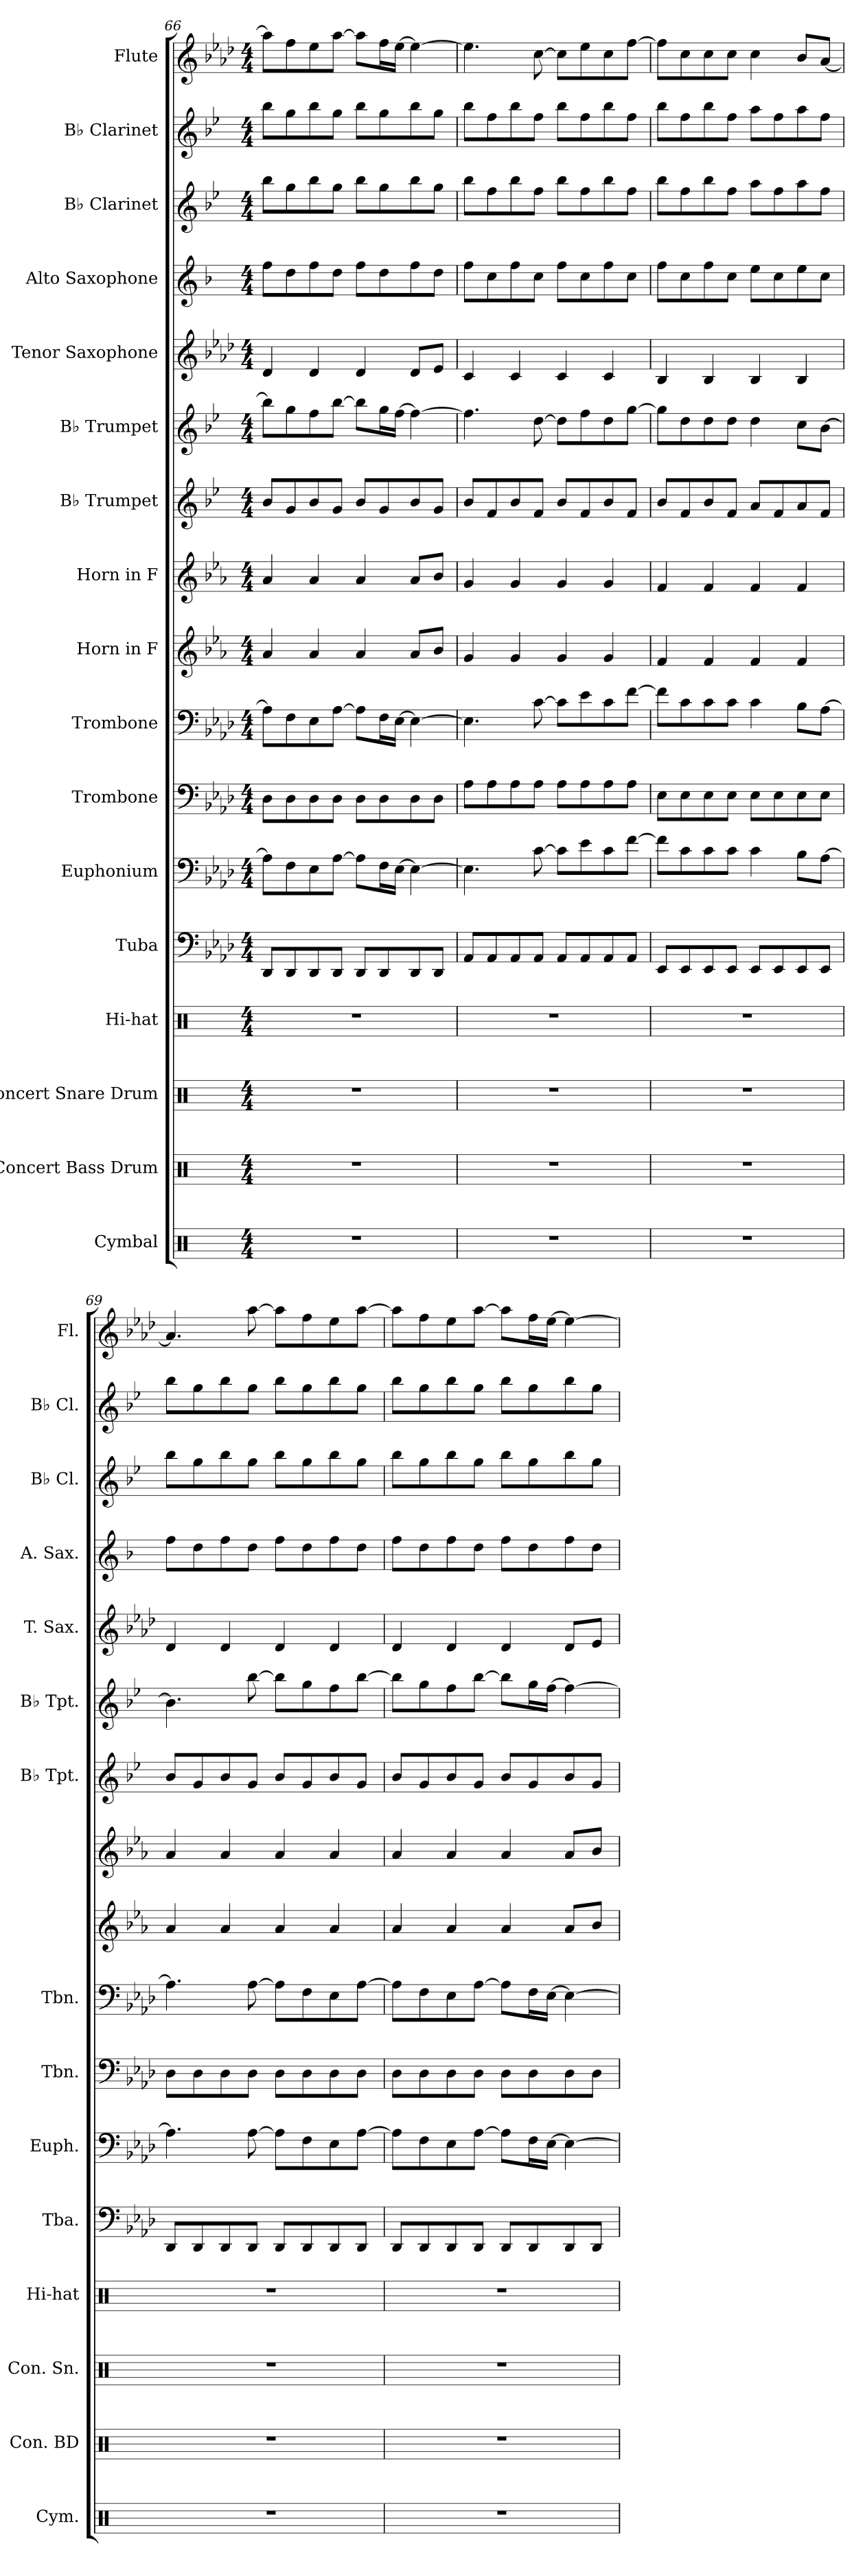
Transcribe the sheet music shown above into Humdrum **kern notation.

**kern	**kern	**kern	**kern	**kern	**kern	**kern	**kern	**kern	**kern	**kern	**kern	**kern	**kern	**kern	**kern	**kern
*part17	*part16	*part15	*part14	*part13	*part12	*part11	*part10	*part9	*part8	*part7	*part6	*part5	*part4	*part3	*part2	*part1
*staff17	*staff16	*staff15	*staff14	*staff13	*staff12	*staff11	*staff10	*staff9	*staff8	*staff7	*staff6	*staff5	*staff4	*staff3	*staff2	*staff1
*I"Cymbal	*I"Concert Bass Drum	*I"Concert Snare Drum	*I"Hi-hat	*I"Tuba	*I"Euphonium	*I"Trombone	*I"Trombone	*I"Horn in F	*I"Horn in F	*I"B♭ Trumpet	*I"B♭ Trumpet	*I"Tenor Saxophone	*I"Alto Saxophone	*I"B♭ Clarinet	*I"B♭ Clarinet	*I"Flute
*I'Cym.	*I'Con. BD	*I'Con. Sn.	*I'Hi-hat	*I'Tba.	*I'Euph.	*I'Tbn.	*I'Tbn.	*	*	*I'B♭ Tpt.	*I'B♭ Tpt.	*I'T. Sax.	*I'A. Sax.	*I'B♭ Cl.	*I'B♭ Cl.	*I'Fl.
*clefX	*clefX	*clefX	*clefX	*clefF4	*clefF4	*clefF4	*clefF4	*clefG2	*clefG2	*clefG2	*clefG2	*clefG2	*clefG2	*clefG2	*clefG2	*clefG2
*	*	*	*	*	*	*	*	*ITrd4c7	*ITrd4c7	*ITrd1c2	*ITrd1c2	*ITrd8c14	*ITrd5c9	*ITrd1c2	*ITrd1c2	*
*k[]	*k[]	*k[]	*k[]	*k[b-e-a-d-]	*k[b-e-a-d-]	*k[b-e-a-d-]	*k[b-e-a-d-]	*k[b-e-a-d-]	*k[b-e-a-d-]	*k[b-e-a-d-]	*k[b-e-a-d-]	*k[b-e-a-d-]	*k[b-e-a-d-]	*k[b-e-a-d-]	*k[b-e-a-d-]	*k[b-e-a-d-]
*M4/4	*M4/4	*M4/4	*M4/4	*M4/4	*M4/4	*M4/4	*M4/4	*M4/4	*M4/4	*M4/4	*M4/4	*M4/4	*M4/4	*M4/4	*M4/4	*M4/4
=66	=66	=66	=66	=66	=66	=66	=66	=66	=66	=66	=66	=66	=66	=66	=66	=66
1r	1r	1r	1r	8DD-/L	8A-\L]	8D-\L	8A-\L]	4d-/	4d-/	8a-/L	8aa-\L]	4D-/	8a-\L	8aa-\L	8aa-\L	8aa-\L]
.	.	.	.	8DD-/	8F\	8D-\	8F\	.	.	8f/	8ff\	.	8f\	8ff\	8ff\	8ff\
.	.	.	.	8DD-/	8E-\	8D-\	8E-\	4d-/	4d-/	8a-/	8ee-\	4D-/	8a-\	8aa-\	8aa-\	8ee-\
.	.	.	.	8DD-/J	[8A-\J	8D-\J	[8A-\J	.	.	8f/J	[8aa-\J	.	8f\J	8ff\J	8ff\J	[8aa-\J
.	.	.	.	8DD-/L	8A-\L]	8D-\L	8A-\L]	4d-/	4d-/	8a-/L	8aa-\L]	4D-/	8a-\L	8aa-\L	8aa-\L	8aa-\L]
.	.	.	.	8DD-/	16F\L	8D-\	16F\L	.	.	8f/	16ff\L	.	8f\	8ff\	8ff\	16ff\L
.	.	.	.	.	[16E-\JJ	.	[16E-\JJ	.	.	.	[16ee-\JJ	.	.	.	.	[16ee-\JJ
.	.	.	.	8DD-/	4E-\_	8D-\	4E-\_	8d-/L	8d-/L	8a-/	4ee-\_	8D-/L	8a-\	8aa-\	8aa-\	4ee-\_
.	.	.	.	8DD-/J	.	8D-\J	.	8e-/J	8e-/J	8f/J	.	8E-/J	8f\J	8ff\J	8ff\J	.
=67	=67	=67	=67	=67	=67	=67	=67	=67	=67	=67	=67	=67	=67	=67	=67	=67
1r	1r	1r	1r	8AA-/L	4.E-\]	8A-\L	4.E-\]	4c/	4c/	8a-/L	4.ee-\]	4C/	8a-\L	8aa-\L	8aa-\L	4.ee-\]
.	.	.	.	8AA-/	.	8A-\	.	.	.	8e-/	.	.	8e-\	8ee-\	8ee-\	.
.	.	.	.	8AA-/	.	8A-\	.	4c/	4c/	8a-/	.	4C/	8a-\	8aa-\	8aa-\	.
.	.	.	.	8AA-/J	[8c\	8A-\J	[8c\	.	.	8e-/J	[8cc\	.	8e-\J	8ee-\J	8ee-\J	[8cc\
.	.	.	.	8AA-/L	8c\L]	8A-\L	8c\L]	4c/	4c/	8a-/L	8cc\L]	4C/	8a-\L	8aa-\L	8aa-\L	8cc\L]
.	.	.	.	8AA-/	8e-\	8A-\	8e-\	.	.	8e-/	8ee-\	.	8e-\	8ee-\	8ee-\	8ee-\
.	.	.	.	8AA-/	8c\	8A-\	8c\	4c/	4c/	8a-/	8cc\	4C/	8a-\	8aa-\	8aa-\	8cc\
.	.	.	.	8AA-/J	[8f\J	8A-\J	[8f\J	.	.	8e-/J	[8ff\J	.	8e-\J	8ee-\J	8ee-\J	[8ff\J
=68	=68	=68	=68	=68	=68	=68	=68	=68	=68	=68	=68	=68	=68	=68	=68	=68
1r	1r	1r	1r	8EE-/L	8f\L]	8E-\L	8f\L]	4B-/	4B-/	8a-/L	8ff\L]	4BB-/	8a-\L	8aa-\L	8aa-\L	8ff\L]
.	.	.	.	8EE-/	8c\	8E-\	8c\	.	.	8e-/	8cc\	.	8e-\	8ee-\	8ee-\	8cc\
.	.	.	.	8EE-/	8c\	8E-\	8c\	4B-/	4B-/	8a-/	8cc\	4BB-/	8a-\	8aa-\	8aa-\	8cc\
.	.	.	.	8EE-/J	8c\J	8E-\J	8c\J	.	.	8e-/J	8cc\J	.	8e-\J	8ee-\J	8ee-\J	8cc\J
.	.	.	.	8EE-/L	4c\	8E-\L	4c\	4B-/	4B-/	8g/L	4cc\	4BB-/	8g\L	8gg\L	8gg\L	4cc\
.	.	.	.	8EE-/	.	8E-\	.	.	.	8e-/	.	.	8e-\	8ee-\	8ee-\	.
.	.	.	.	8EE-/	8B-\L	8E-\	8B-\L	4B-/	4B-/	8g/	8b-\L	4BB-/	8g\	8gg\	8gg\	8b-/L
.	.	.	.	8EE-/J	[8A-\J	8E-\J	[8A-\J	.	.	8e-/J	[8a-\J	.	8e-\J	8ee-\J	8ee-\J	[8a-/J
!!LO:PB:g=z
=69	=69	=69	=69	=69	=69	=69	=69	=69	=69	=69	=69	=69	=69	=69	=69	=69
1r	1r	1r	1r	8DD-/L	4.A-\]	8D-\L	4.A-\]	4d-/	4d-/	8a-/L	4.a-\]	4D-/	8a-\L	8aa-\L	8aa-\L	4.a-/]
.	.	.	.	8DD-/	.	8D-\	.	.	.	8f/	.	.	8f\	8ff\	8ff\	.
.	.	.	.	8DD-/	.	8D-\	.	4d-/	4d-/	8a-/	.	4D-/	8a-\	8aa-\	8aa-\	.
.	.	.	.	8DD-/J	[8A-\	8D-\J	[8A-\	.	.	8f/J	[8aa-\	.	8f\J	8ff\J	8ff\J	[8aa-\
.	.	.	.	8DD-/L	8A-\L]	8D-\L	8A-\L]	4d-/	4d-/	8a-/L	8aa-\L]	4D-/	8a-\L	8aa-\L	8aa-\L	8aa-\L]
.	.	.	.	8DD-/	8F\	8D-\	8F\	.	.	8f/	8ff\	.	8f\	8ff\	8ff\	8ff\
.	.	.	.	8DD-/	8E-\	8D-\	8E-\	4d-/	4d-/	8a-/	8ee-\	4D-/	8a-\	8aa-\	8aa-\	8ee-\
.	.	.	.	8DD-/J	[8A-\J	8D-\J	[8A-\J	.	.	8f/J	[8aa-\J	.	8f\J	8ff\J	8ff\J	[8aa-\J
=70	=70	=70	=70	=70	=70	=70	=70	=70	=70	=70	=70	=70	=70	=70	=70	=70
1r	1r	1r	1r	8DD-/L	8A-\L]	8D-\L	8A-\L]	4d-/	4d-/	8a-/L	8aa-\L]	4D-/	8a-\L	8aa-\L	8aa-\L	8aa-\L]
.	.	.	.	8DD-/	8F\	8D-\	8F\	.	.	8f/	8ff\	.	8f\	8ff\	8ff\	8ff\
.	.	.	.	8DD-/	8E-\	8D-\	8E-\	4d-/	4d-/	8a-/	8ee-\	4D-/	8a-\	8aa-\	8aa-\	8ee-\
.	.	.	.	8DD-/J	[8A-\J	8D-\J	[8A-\J	.	.	8f/J	[8aa-\J	.	8f\J	8ff\J	8ff\J	[8aa-\J
.	.	.	.	8DD-/L	8A-\L]	8D-\L	8A-\L]	4d-/	4d-/	8a-/L	8aa-\L]	4D-/	8a-\L	8aa-\L	8aa-\L	8aa-\L]
.	.	.	.	8DD-/	16F\L	8D-\	16F\L	.	.	8f/	16ff\L	.	8f\	8ff\	8ff\	16ff\L
.	.	.	.	.	[16E-\JJ	.	[16E-\JJ	.	.	.	[16ee-\JJ	.	.	.	.	[16ee-\JJ
.	.	.	.	8DD-/	4E-\_	8D-\	4E-\_	8d-/L	8d-/L	8a-/	4ee-\_	8D-/L	8a-\	8aa-\	8aa-\	4ee-\_
.	.	.	.	8DD-/J	.	8D-\J	.	8e-/J	8e-/J	8f/J	.	8E-/J	8f\J	8ff\J	8ff\J	.
=	=	=	=	=	=	=	=	=	=	=	=	=	=	=	=	=
*-	*-	*-	*-	*-	*-	*-	*-	*-	*-	*-	*-	*-	*-	*-	*-	*-
